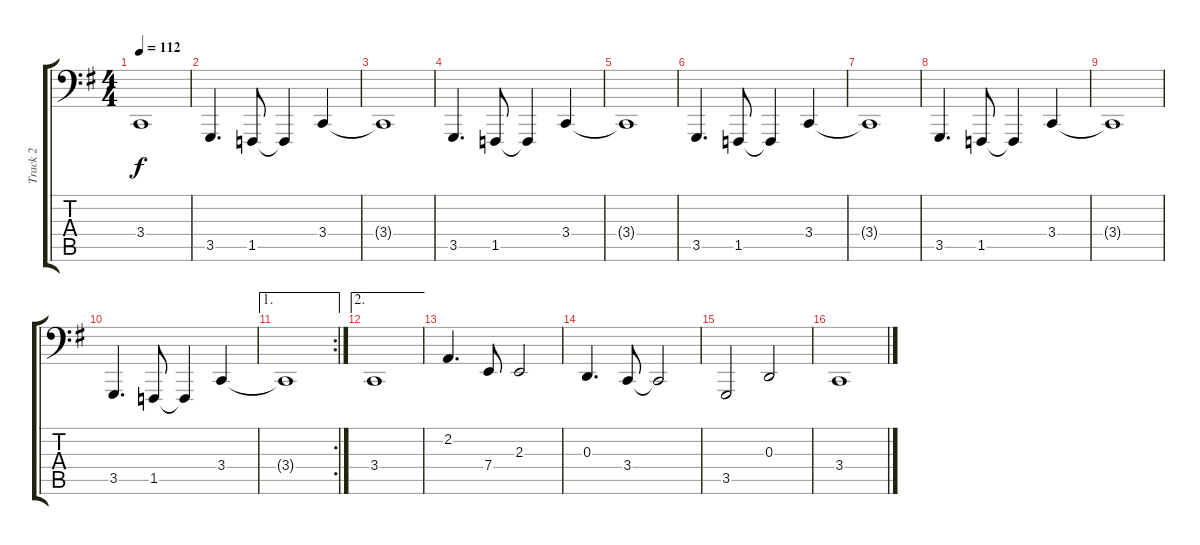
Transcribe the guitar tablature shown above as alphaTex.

\track ("Track 2" "Track 2") {instrument brightacousticpiano}
\staff {score tabs}
\tuning (C3 G2 D2 A1 E1 B0) {hide}
\ts (4 4)
\tempo 112
\clef f4
\ks g
3.4{t}.1{dy f} |
3.5.4{d} 1.5.8 1.5{t}.4 3.4.4 |
3.4{t}.1 |
3.5.4{d} 1.5.8 1.5{t}.4 3.4.4 |
3.4{t}.1 |
3.5.4{d} 1.5.8 1.5{t}.4 3.4.4 |
3.4{t}.1 |
3.5.4{d} 1.5.8 1.5{t}.4 3.4.4 |
3.4{t}.1 |
3.5.4{d} 1.5.8 1.5{t}.4 3.4.4 |
\ae 1
\rc 2
3.4{t}.1 |
\ae 2
3.4.1 |
2.2.4{d} 7.4.8 2.3.2 |
0.3.4{d} 3.4.8 3.4{t}.2 |
3.5.2 0.3.2 |
3.4.1
